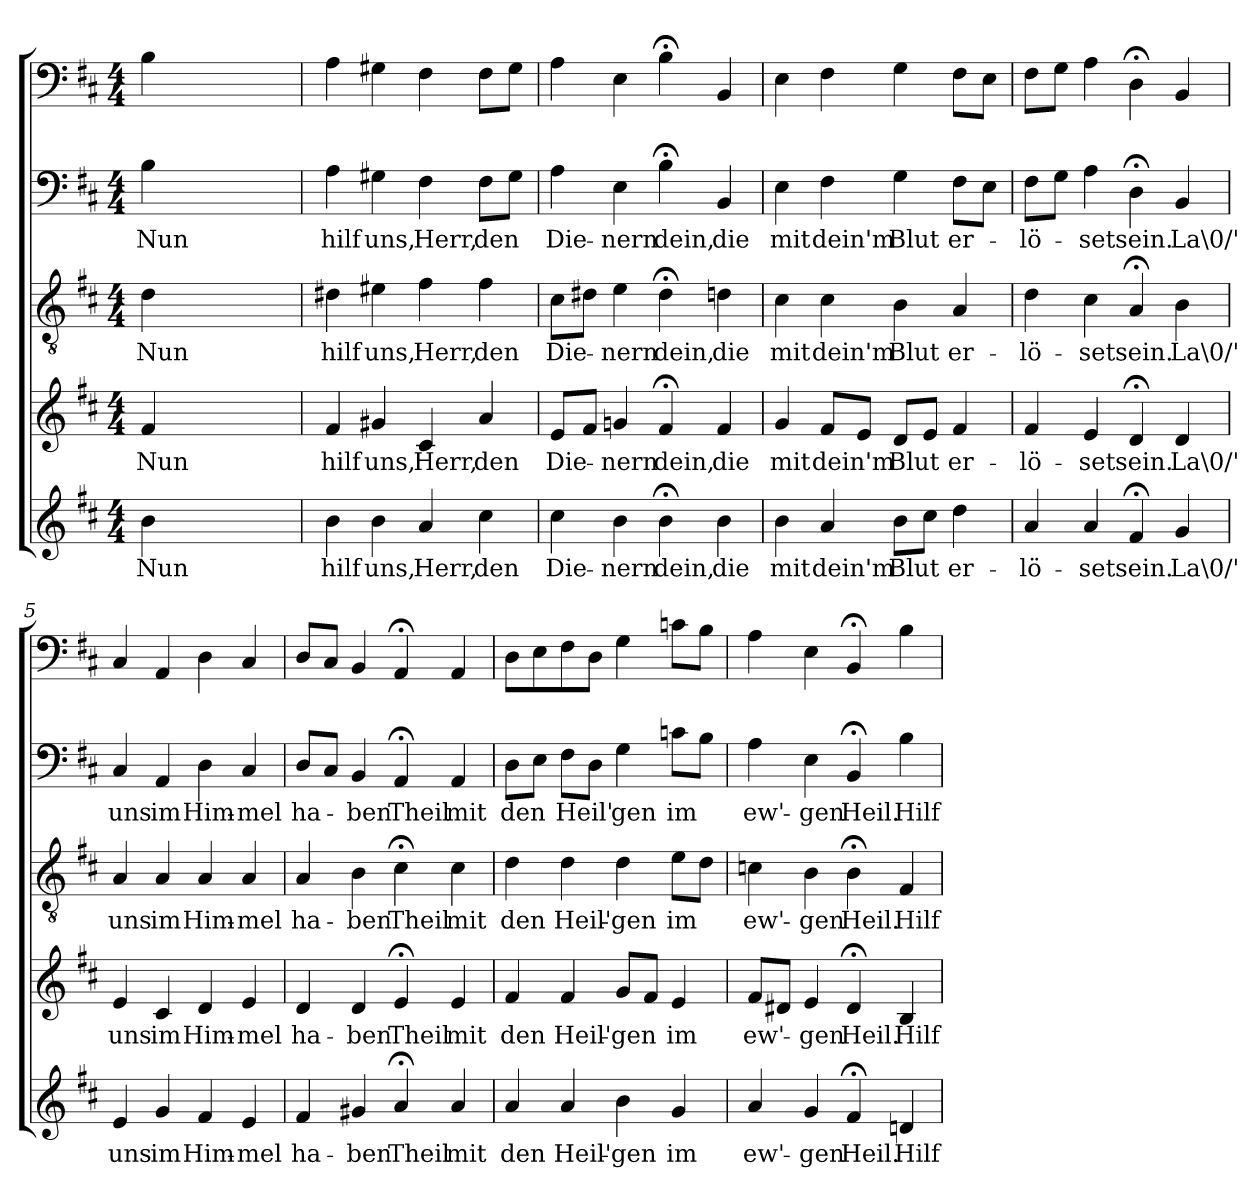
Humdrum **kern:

**kern	**text	**kern	**text	**kern	**text	**kern	**text	**kern
*part5	*part5	*part4	*part4	*part3	*part3	*part2	*part2	*part1
*staff5	*staff5	*staff4	*staff4	*staff3	*staff3	*staff2	*staff2	*staff1
*clefG2	*	*clefG2	*	*clefGv2	*	*clefF4	*	*clefF4
*k[f#c#]	*	*k[f#c#]	*	*k[f#c#]	*	*k[f#c#]	*	*k[f#c#]
*D:	*	*D:	*	*D:	*	*D:	*	*D:
*M4/4	*	*M4/4	*	*M4/4	*	*M4/4	*	*M4/4
=	=	=	=	=	=	=	=	=
4b\	Nun	4f#/	Nun	4d\	Nun	4B\	Nun	4B\
2ryy	.	2ryy	.	2ryy	.	2ryy	.	2ryy
4ryy	.	4ryy	.	4ryy	.	4ryy	.	4ryy
=1	=1	=1	=1	=1	=1	=1	=1	=1
4b\	hilf	4f#/	hilf	4d#X\	hilf	4A\	hilf	4A\
4b\	uns,	4g#X/	uns,	4e#X\	uns,	4G#X\	uns,	4G#X\
4a/	Herr,	4c#/	Herr,	4f#\	Herr,	4F#\	Herr,	4F#\
4cc#\	den	4a/	den	4f#\	den	8F#\L	den	8F#\L
.	.	.	.	.	.	8G#\J	.	8G#\J
=2	=2	=2	=2	=2	=2	=2	=2	=2
4cc#\	Die-	8e/L	Die-	8c#\L	Die-	4A\	Die-	4A\
.	.	8f#/J	.	8d#X\J	.	.	.	.
4b\	-nern	4gn/	-nern	4e\	-nern	4E\	-nern	4E\
4b;<\	dein,	4f#;</	dein,	4d#;<\	dein,	4B;<\	dein,	4B;<\
4b\	die	4f#/	die	4dn\	die	4BB/	die	4BB/
=3	=3	=3	=3	=3	=3	=3	=3	=3
4b\	mit	4g/	mit	4c#\	mit	4E\	mit	4E\
4a/	dein'm	8f#/L	dein'm	4c#\	dein'm	4F#\	dein'm	4F#\
.	.	8e/J	.	.	.	.	.	.
8b\L	Blut	8d/L	Blut	4B\	Blut	4G\	Blut	4G\
8cc#\J	.	8e/J	.	.	.	.	.	.
4dd\	er-	4f#/	er-	4A/	er-	8F#\L	er-	8F#\L
.	.	.	.	.	.	8E\J	.	8E\J
=4	=4	=4	=4	=4	=4	=4	=4	=4
4a/	-lö-	4f#/	-lö-	4d\	-lö-	8F#\L	-lö-	8F#\L
.	.	.	.	.	.	8G\J	.	8G\J
4a/	-set	4e/	-set	4c#\	-set	4A\	-set	4A\
4f#;</	sein.	4d;</	sein.	4A;</	sein.	4D;<\	sein.	4D;<\
4g/	La\0/'	4d/	La\0/'	4B\	La\0/'	4BB/	La\0/'	4BB/
=5	=5	=5	=5	=5	=5	=5	=5	=5
4e/	uns	4e/	uns	4A/	uns	4C#/	uns	4C#/
4g/	im	4c#/	im	4A/	im	4AA/	im	4AA/
4f#/	Him-	4d/	Him-	4A/	Him-	4D\	Him-	4D\
4e/	-mel	4e/	-mel	4A/	-mel	4C#/	-mel	4C#/
=6	=6	=6	=6	=6	=6	=6	=6	=6
4f#/	ha-	4d/	ha-	4A/	ha-	8D/L	ha-	8D/L
.	.	.	.	.	.	8C#/J	.	8C#/J
4g#X/	-ben	4d/	-ben	4B\	-ben	4BB/	-ben	4BB/
4a;</	Theil	4e;</	Theil	4c#;<\	Theil	4AA;</	Theil	4AA;</
4a/	mit	4e/	mit	4c#\	mit	4AA/	mit	4AA/
=7	=7	=7	=7	=7	=7	=7	=7	=7
4a/	den	4f#/	den	4d\	den	8D\L	den	8D\L
.	.	.	.	.	.	8E\J	.	8E\
4a/	Heil'-	4f#/	Heil'-	4d\	Heil'-	8F#\L	Heil'	8F#\
.	.	.	.	.	.	8D\J	.	8D\J
4b\	-gen	8g/L	-gen	4d\	-gen	4G\	gen	4G\
.	.	8f#/J	.	.	.	.	.	.
4g/	im	4e/	im	8e\L	im	8cn\L	im	8cn\L
.	.	.	.	8d\J	.	8B\J	.	8B\J
=8	=8	=8	=8	=8	=8	=8	=8	=8
4a/	ew'-	8f#/L	ew'-	4cn\	ew'-	4A\	ew'-	4A\
.	.	8d#X/J	.	.	.	.	.	.
4g/	-gen	4e/	-gen	4B\	-gen	4E\	-gen	4E\
4f#;</	Heil.	4d#;</	Heil.	4B;<\	Heil.	4BB;</	Heil.	4BB;</
4dn/	Hilf	4B/	Hilf	4F#/	Hilf	4B\	Hilf	4B\
=	=	=	=	=	=	=	=	=
*-	*-	*-	*-	*-	*-	*-	*-	*-
